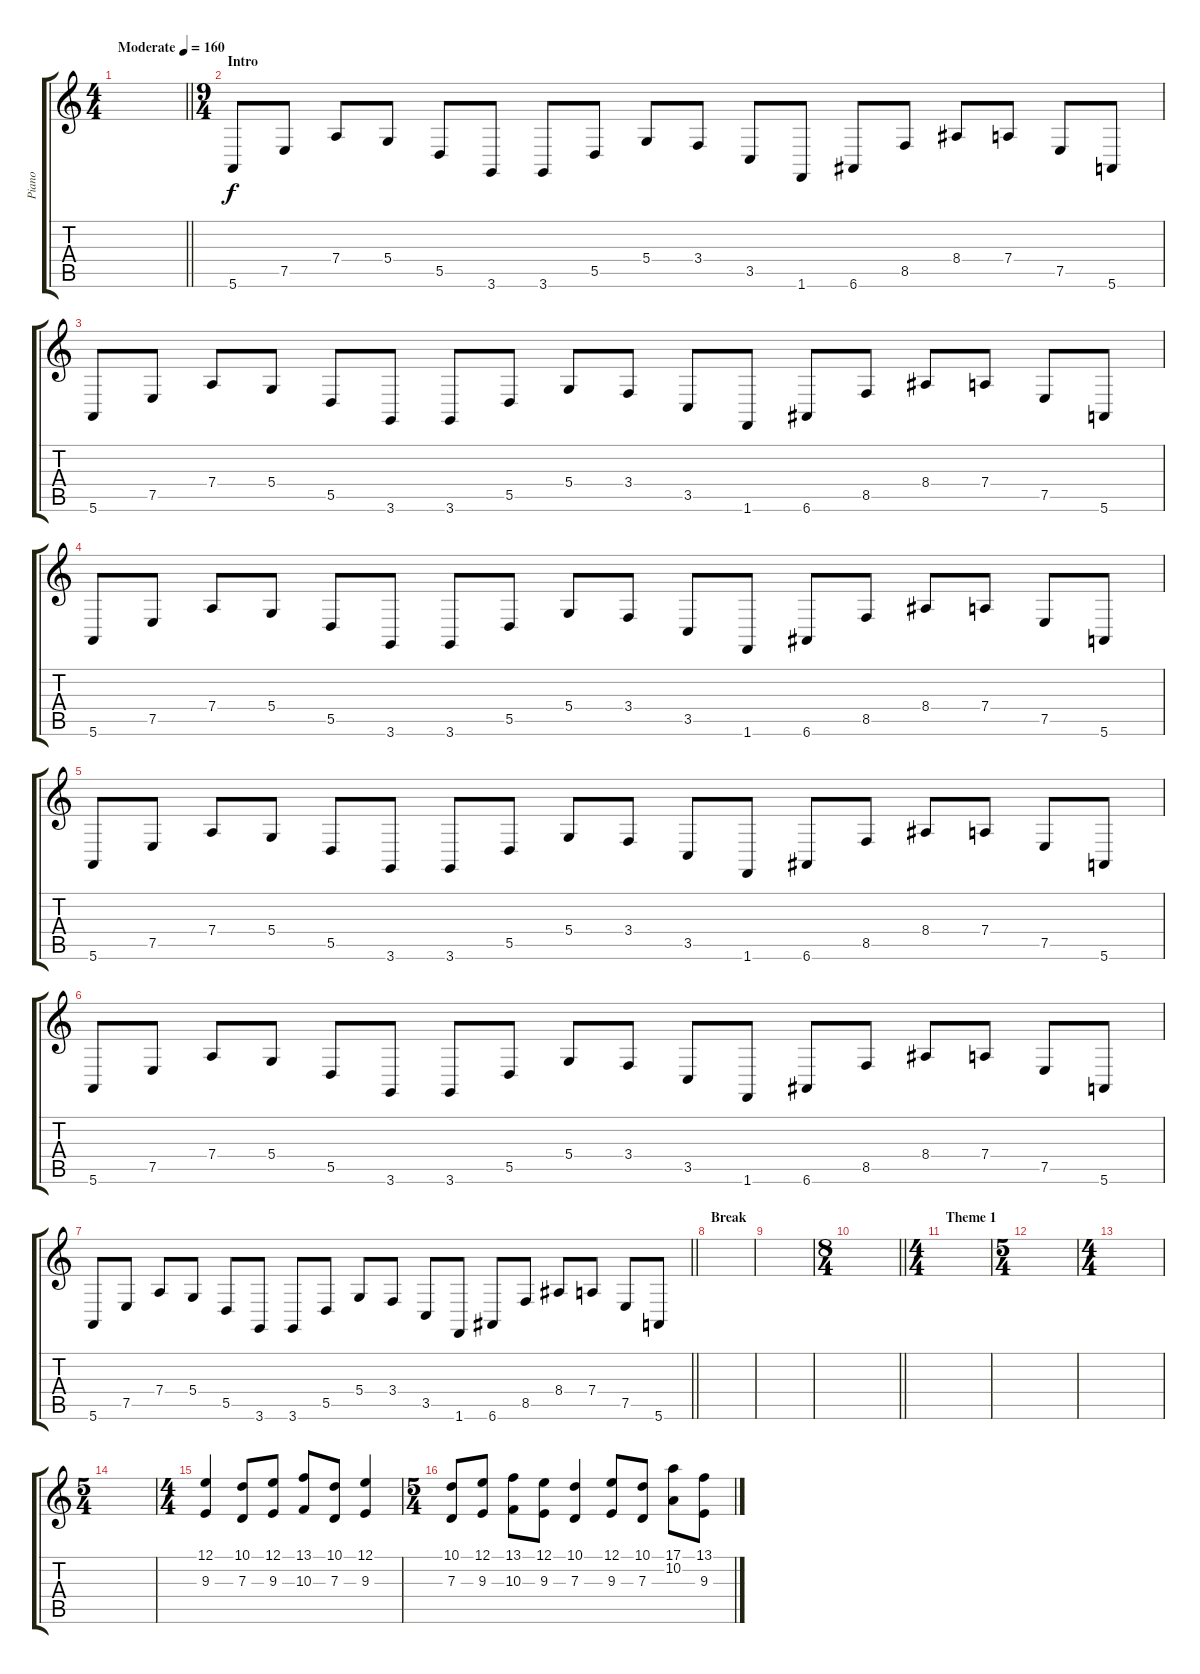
\track ("Piano" "Piano") {instrument acousticgrandpiano}
\staff {score tabs}
\tuning (E4 B3 G3 D3 A2 E2) {hide}
\ts (4 4)
\tempo (160 "Moderate")
\clef g2
\barLineRight lightlight
\ks c
|
\ts (9 4)
\section ("" "Intro")
5.6.8 7.5.8 7.4.8 5.4.8 5.5.8 3.6.8 3.6.8 5.5.8 5.4.8 3.4.8 3.5.8 1.6.8 6.6.8 8.5.8 8.4.8 7.4.8 7.5.8 5.6.8 |
5.6.8 7.5.8 7.4.8 5.4.8 5.5.8 3.6.8 3.6.8 5.5.8 5.4.8 3.4.8 3.5.8 1.6.8 6.6.8 8.5.8 8.4.8 7.4.8 7.5.8 5.6.8 |
5.6.8 7.5.8 7.4.8 5.4.8 5.5.8 3.6.8 3.6.8 5.5.8 5.4.8 3.4.8 3.5.8 1.6.8 6.6.8 8.5.8 8.4.8 7.4.8 7.5.8 5.6.8 |
5.6.8 7.5.8 7.4.8 5.4.8 5.5.8 3.6.8 3.6.8 5.5.8 5.4.8 3.4.8 3.5.8 1.6.8 6.6.8 8.5.8 8.4.8 7.4.8 7.5.8 5.6.8 |
5.6.8 7.5.8 7.4.8 5.4.8 5.5.8 3.6.8 3.6.8 5.5.8 5.4.8 3.4.8 3.5.8 1.6.8 6.6.8 8.5.8 8.4.8 7.4.8 7.5.8 5.6.8 |
\barLineRight lightlight
5.6.8 7.5.8 7.4.8 5.4.8 5.5.8 3.6.8 3.6.8 5.5.8 5.4.8 3.4.8 3.5.8 1.6.8 6.6.8 8.5.8 8.4.8 7.4.8 7.5.8 5.6.8 |
\section ("" "Break")
|
|
\ts (8 4)
\barLineRight lightlight
|
\ts (4 4)
\section ("" "Theme 1")
|
\ts (5 4)
|
\ts (4 4)
|
\ts (5 4)
|
\ts (4 4)
(12.1 9.3).4{volume 16} (10.1 7.3).8 (12.1 9.3).8 (13.1 10.3).8 (10.1 7.3).8 (12.1 9.3).4 |
\ts (5 4)
(10.1 7.3).8 (12.1 9.3).8 (13.1 10.3).8 (12.1 9.3).8 (10.1 7.3).4 (12.1 9.3).8 (10.1 7.3).8 (17.1 10.2).8 (13.1 9.3).8
